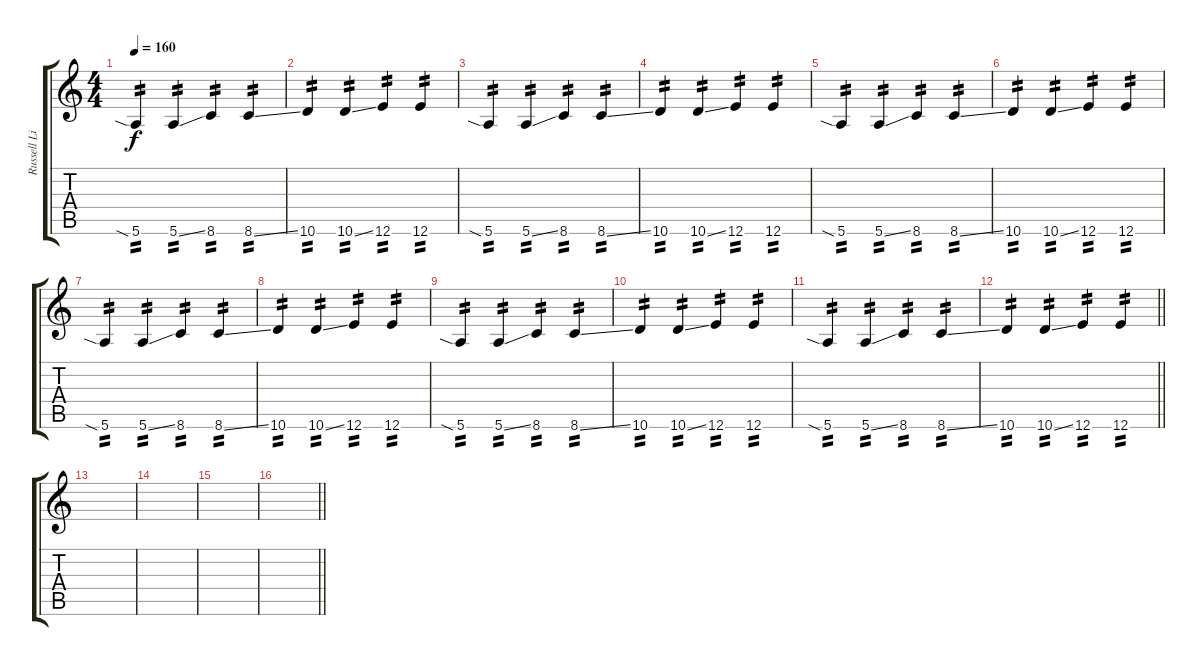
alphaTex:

\track ("Russell Lissack - Guitar" "Russell Li") {instrument distortionguitar}
\staff {score tabs}
\tuning (E4 B3 G3 D3 A2 E2) {hide}
\ts (4 4)
\tempo 160
\clef g2
\ks c
5.6{sia}.4{tp 2 dy f} 5.6{ss}.4{tp 2} 8.6.4{tp 2} 8.6{ss}.4{tp 2} |
10.6.4{tp 2} 10.6{ss}.4{tp 2} 12.6.4{tp 2} 12.6.4{tp 2} |
5.6{sia}.4{tp 2} 5.6{ss}.4{tp 2} 8.6.4{tp 2} 8.6{ss}.4{tp 2} |
10.6.4{tp 2} 10.6{ss}.4{tp 2} 12.6.4{tp 2} 12.6.4{tp 2} |
5.6{sia}.4{tp 2} 5.6{ss}.4{tp 2} 8.6.4{tp 2} 8.6{ss}.4{tp 2} |
10.6.4{tp 2} 10.6{ss}.4{tp 2} 12.6.4{tp 2} 12.6.4{tp 2} |
5.6{sia}.4{tp 2} 5.6{ss}.4{tp 2} 8.6.4{tp 2} 8.6{ss}.4{tp 2} |
10.6.4{tp 2} 10.6{ss}.4{tp 2} 12.6.4{tp 2} 12.6.4{tp 2} |
5.6{sia}.4{tp 2} 5.6{ss}.4{tp 2} 8.6.4{tp 2} 8.6{ss}.4{tp 2} |
10.6.4{tp 2} 10.6{ss}.4{tp 2} 12.6.4{tp 2} 12.6.4{tp 2} |
5.6{sia}.4{tp 2} 5.6{ss}.4{tp 2} 8.6.4{tp 2} 8.6{ss}.4{tp 2} |
\barLineRight lightlight
10.6.4{tp 2} 10.6{ss}.4{tp 2} 12.6.4{tp 2} 12.6.4{tp 2} |
|
|
|
\barLineRight lightlight
